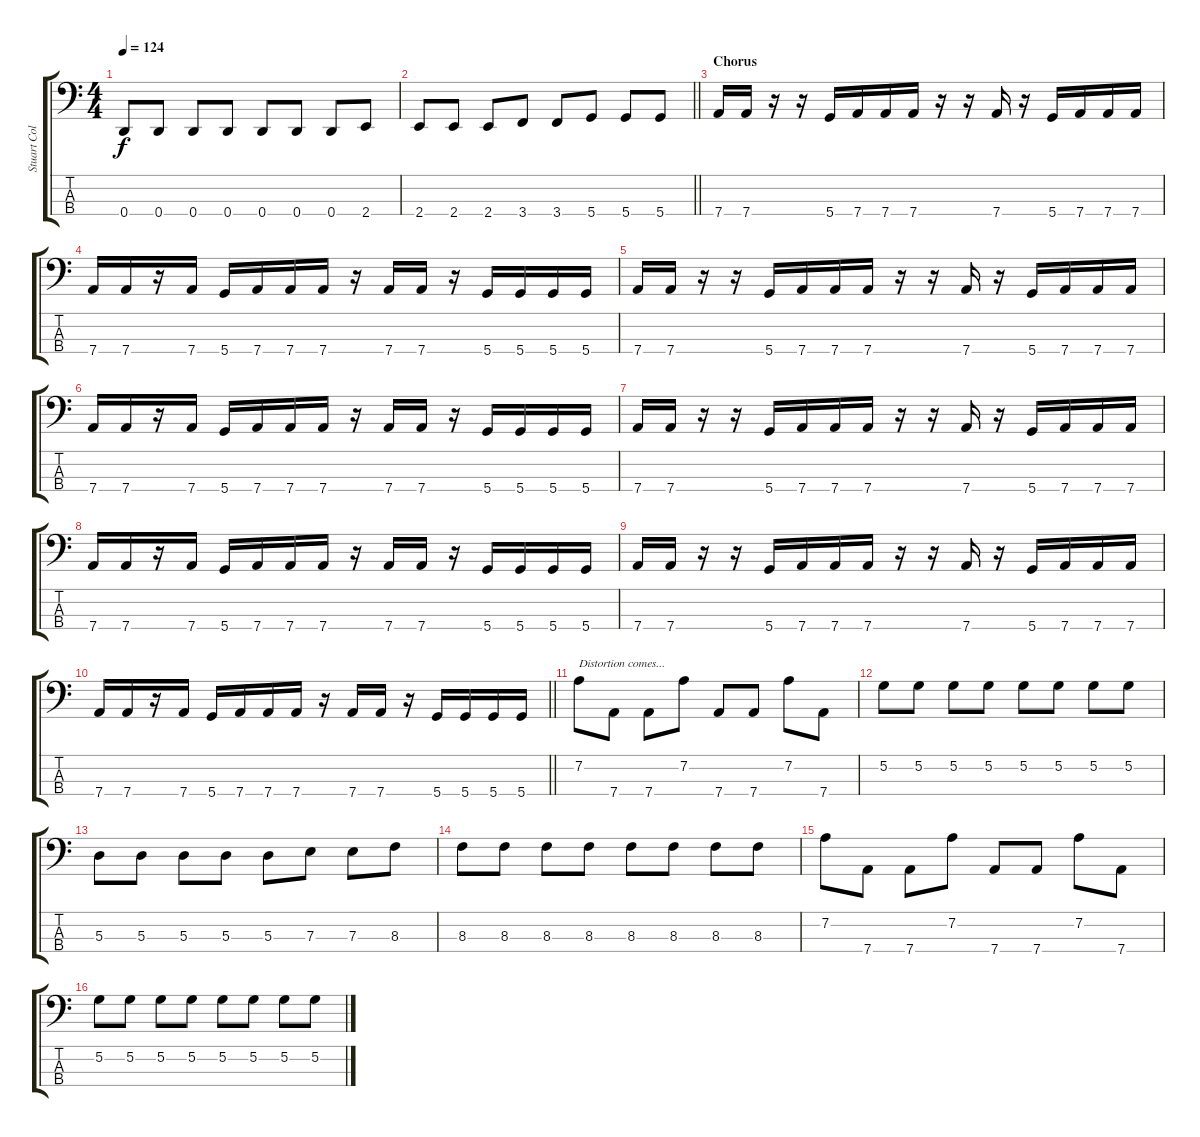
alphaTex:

\track ("Stuart Coleman (Bass)" "Stuart Col") {instrument electricbassfinger}
\staff {score tabs}
\tuning (G2 D2 A1 D1) {hide}
\ts (4 4)
\tempo 124
\clef f4
\ks c
0.4.8{dy f} 0.4.8 0.4.8 0.4.8 0.4.8 0.4.8 0.4.8 2.4.8 |
\barLineRight lightlight
2.4.8 2.4.8 2.4.8 3.4.8 3.4.8 5.4.8 5.4.8 5.4.8 |
\section ("" "Chorus")
7.4.16 7.4.16 r.16 r.16 5.4.16 7.4.16 7.4.16 7.4.16 r.16 r.16 7.4.16 r.16 5.4.16 7.4.16 7.4.16 7.4.16 |
7.4.16 7.4.16 r.16 7.4.16 5.4.16 7.4.16 7.4.16 7.4.16 r.16 7.4.16 7.4.16 r.16 5.4.16 5.4.16 5.4.16 5.4.16 |
7.4.16 7.4.16 r.16 r.16 5.4.16 7.4.16 7.4.16 7.4.16 r.16 r.16 7.4.16 r.16 5.4.16 7.4.16 7.4.16 7.4.16 |
7.4.16 7.4.16 r.16 7.4.16 5.4.16 7.4.16 7.4.16 7.4.16 r.16 7.4.16 7.4.16 r.16 5.4.16 5.4.16 5.4.16 5.4.16 |
7.4.16 7.4.16 r.16 r.16 5.4.16 7.4.16 7.4.16 7.4.16 r.16 r.16 7.4.16 r.16 5.4.16 7.4.16 7.4.16 7.4.16 |
7.4.16 7.4.16 r.16 7.4.16 5.4.16 7.4.16 7.4.16 7.4.16 r.16 7.4.16 7.4.16 r.16 5.4.16 5.4.16 5.4.16 5.4.16 |
7.4.16 7.4.16 r.16 r.16 5.4.16 7.4.16 7.4.16 7.4.16 r.16 r.16 7.4.16 r.16 5.4.16 7.4.16 7.4.16 7.4.16 |
\barLineRight lightlight
7.4.16 7.4.16 r.16 7.4.16 5.4.16 7.4.16 7.4.16 7.4.16 r.16 7.4.16 7.4.16 r.16 5.4.16 5.4.16 5.4.16 5.4.16 |
7.2.8{txt "Distortion comes..."} 7.4.8 7.4.8 7.2.8 7.4.8 7.4.8 7.2.8 7.4.8 |
5.2.8 5.2.8 5.2.8 5.2.8 5.2.8 5.2.8 5.2.8 5.2.8 |
5.3.8 5.3.8 5.3.8 5.3.8 5.3.8 7.3.8 7.3.8 8.3.8 |
8.3.8 8.3.8 8.3.8 8.3.8 8.3.8 8.3.8 8.3.8 8.3.8 |
7.2.8 7.4.8 7.4.8 7.2.8 7.4.8 7.4.8 7.2.8 7.4.8 |
5.2.8 5.2.8 5.2.8 5.2.8 5.2.8 5.2.8 5.2.8 5.2.8
